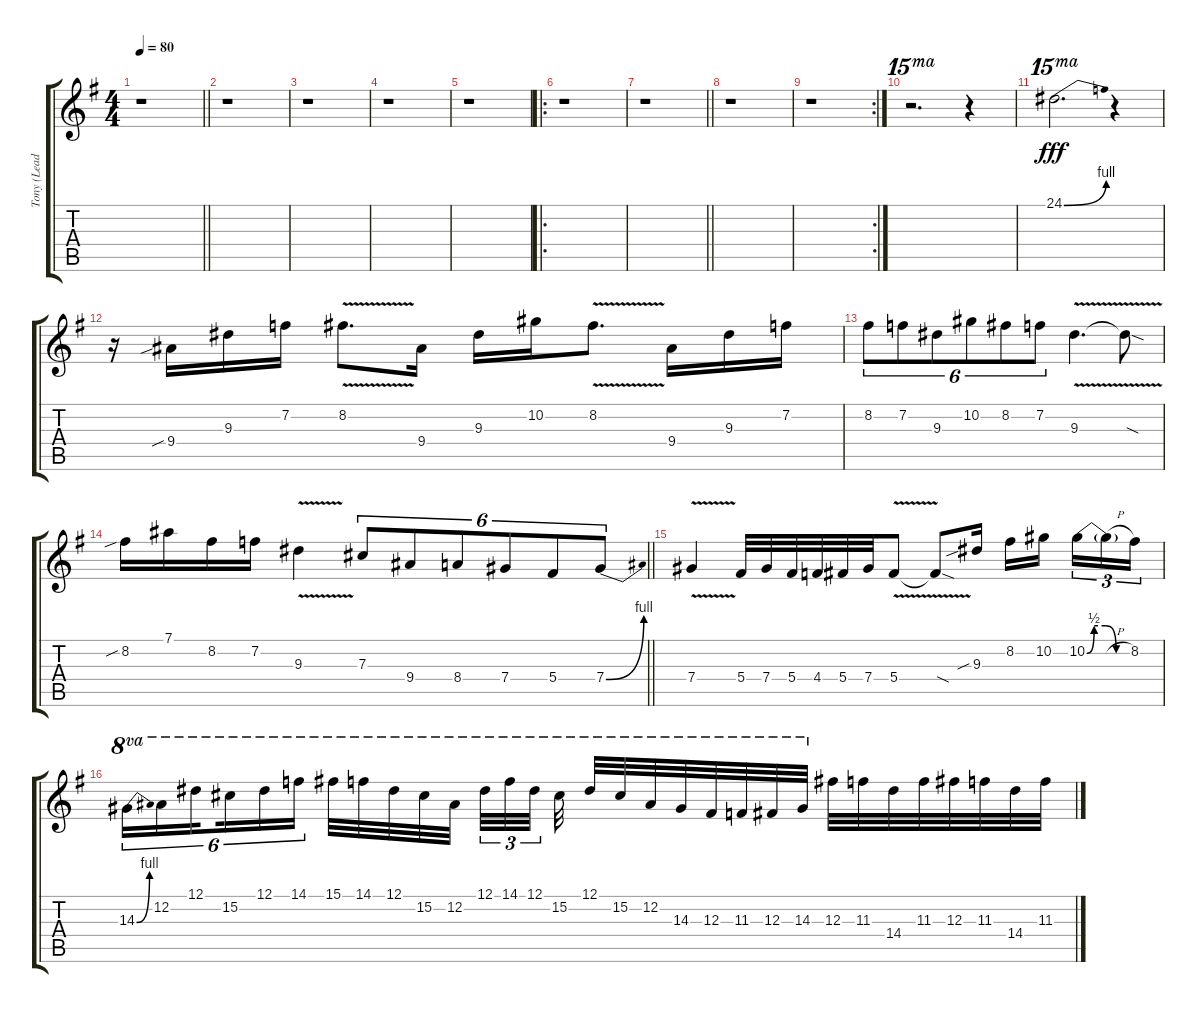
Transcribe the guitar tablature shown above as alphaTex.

\track ("Tony (Lead)" "Tony (Lead") {instrument overdrivenguitar}
\staff {score tabs}
\tuning (Eb4 Bb3 Gb3 Db3 Ab2 Eb2) {hide}
\ts (4 4)
\tempo 80
\clef g2
\barLineRight lightlight
\ks g
r.1{dy fff} |
r.1 |
r.1 |
r.1 |
r.1 |
\ro
r.1 |
\barLineRight lightlight
r.1 |
r.1 |
\rc 2
r.1 |
r.2{d ot 15ma} r.4 |
24.1{be (bend 0 0 60 4)}.2{d ot 15ma} r.4 |
r.16 9.4{sib}.16 9.3.16 7.2.16 8.2{v}.8{d} 9.4.16 9.3.16 10.2.16 8.2{v}.8{d} 9.4.16 9.3.16 7.2.16 |
8.2.8{tu (6 4)} 7.2.8{tu (6 4)} 9.3.8{tu (6 4)} 10.2.8{tu (6 4)} 8.2.8{tu (6 4)} 7.2.8{tu (6 4)} 9.3{v}.4{d} 9.3{sod t}.8 |
\barLineRight lightlight
8.2{sib}.16 7.1.16 8.2.16 7.2.16 9.3{v}.4 7.3.8{tu (6 4)} 9.4.8{tu (6 4)} 8.4.8{tu (6 4)} 7.4.8{tu (6 4)} 5.4.8{tu (6 4)} 7.4{be (bend 0 0 60 4)}.8{tu (6 4)} |
7.4{v}.4 5.4.32 7.4.32 5.4.32 4.4.32 5.4.32 7.4.32 5.4{v}.8 5.4{sod t}.8 9.3{sib}.16 8.2.16 10.2.16{beam splitsecondary} 10.2{be (custom 0 0 10 2 25 2 40 0 60 0)}.16{tu (3 2)} 10.2{h t}.16{tu (3 2)} 8.2.16{tu (3 2)} |
14.3{be (bend 0 0 60 4)}.16{tu (6 4) ot 8va} 12.2.16{tu (6 4) ot 8va} 12.1.16{tu (6 4) ot 8va beam splitsecondary} 15.2.16{tu (6 4) ot 8va} 12.1.16{tu (6 4) ot 8va} 14.1.16{tu (6 4) ot 8va} 15.1.32{ot 8va} 14.1.32{ot 8va} 12.1.32{ot 8va} 15.2.32{ot 8va} 12.2.32{ot 8va beam splitsecondary} 12.1.32{tu (3 2) ot 8va} 14.1.32{tu (3 2) ot 8va} 12.1.32{tu (3 2) ot 8va beam splitsecondary} 15.2.32{ot 8va} 12.1.32{ot 8va} 15.2.32{ot 8va} 12.2.32{ot 8va} 14.3.32{ot 8va} 12.3.32{ot 8va} 11.3.32{ot 8va} 12.3.32{ot 8va} 14.3.32{ot 8va} 12.3.32 11.3.32 14.4.32 11.3.32 12.3.32 11.3.32 14.4.32 11.3.32
